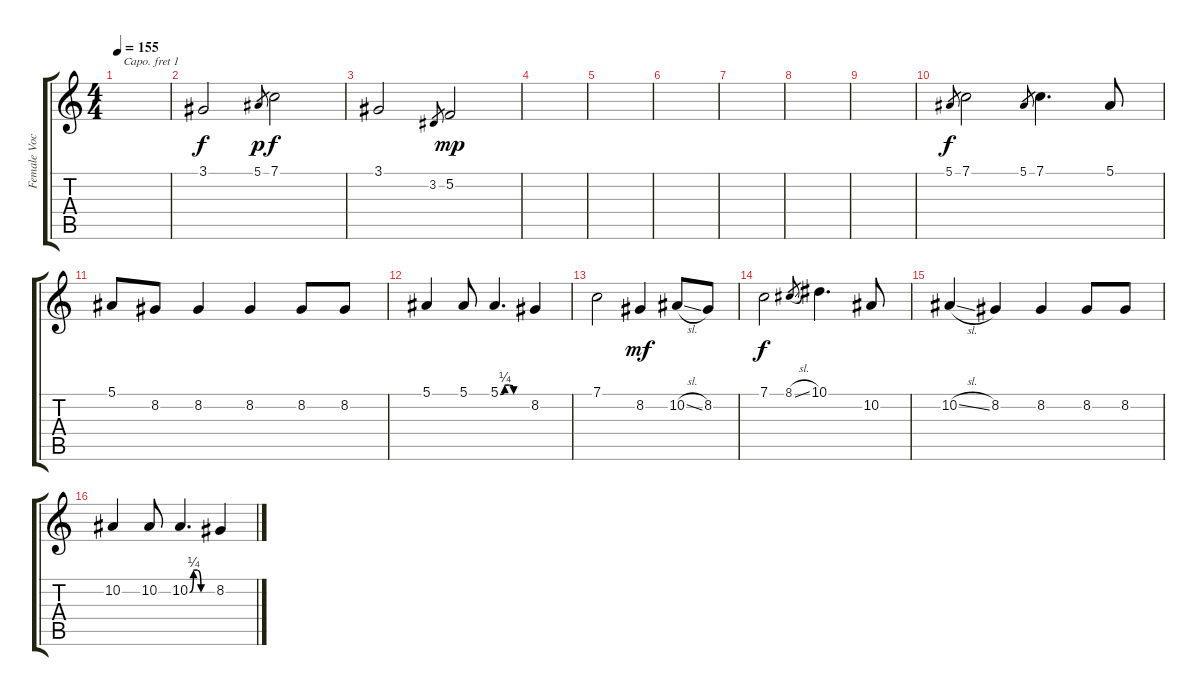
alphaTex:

\track ("Female Vocals" "Female Voc") {instrument flute}
\staff {score tabs}
\capo 1
\tuning (E4 B3 G3 D3 A2 E2) {hide}
\ts (4 4)
\tempo 155
\clef g2
\ks c
|
3.1.2{dy f} 5.1.8{gr dy p} 7.1.2{dy f} |
3.1.2 3.2.8{gr} 5.2.2{dy mp} |
|
|
|
|
|
|
5.1.8{gr dy f} 7.1.2 5.1.8{gr} 7.1.4{d} 5.1.8 |
5.1.8 8.2.8 8.2.4 8.2.4 8.2.8 8.2.8 |
5.1.4 5.1.8 5.1{be (custom 0 0 10 1 20 1 30 0 60 0)}.4{d} 8.2.4 |
7.1.2 8.2.4{dy mf} 10.2{sl}.8 8.2.8 |
7.1.2{dy f} 8.1{sl}.8{gr} 10.1.4{d} 10.2.8 |
10.2{sl}.4 8.2.4 8.2.4 8.2.8 8.2.8 |
10.2.4 10.2.8 10.2{be (custom 0 0 10 1 20 1 30 0 60 0)}.4{d} 8.2.4
